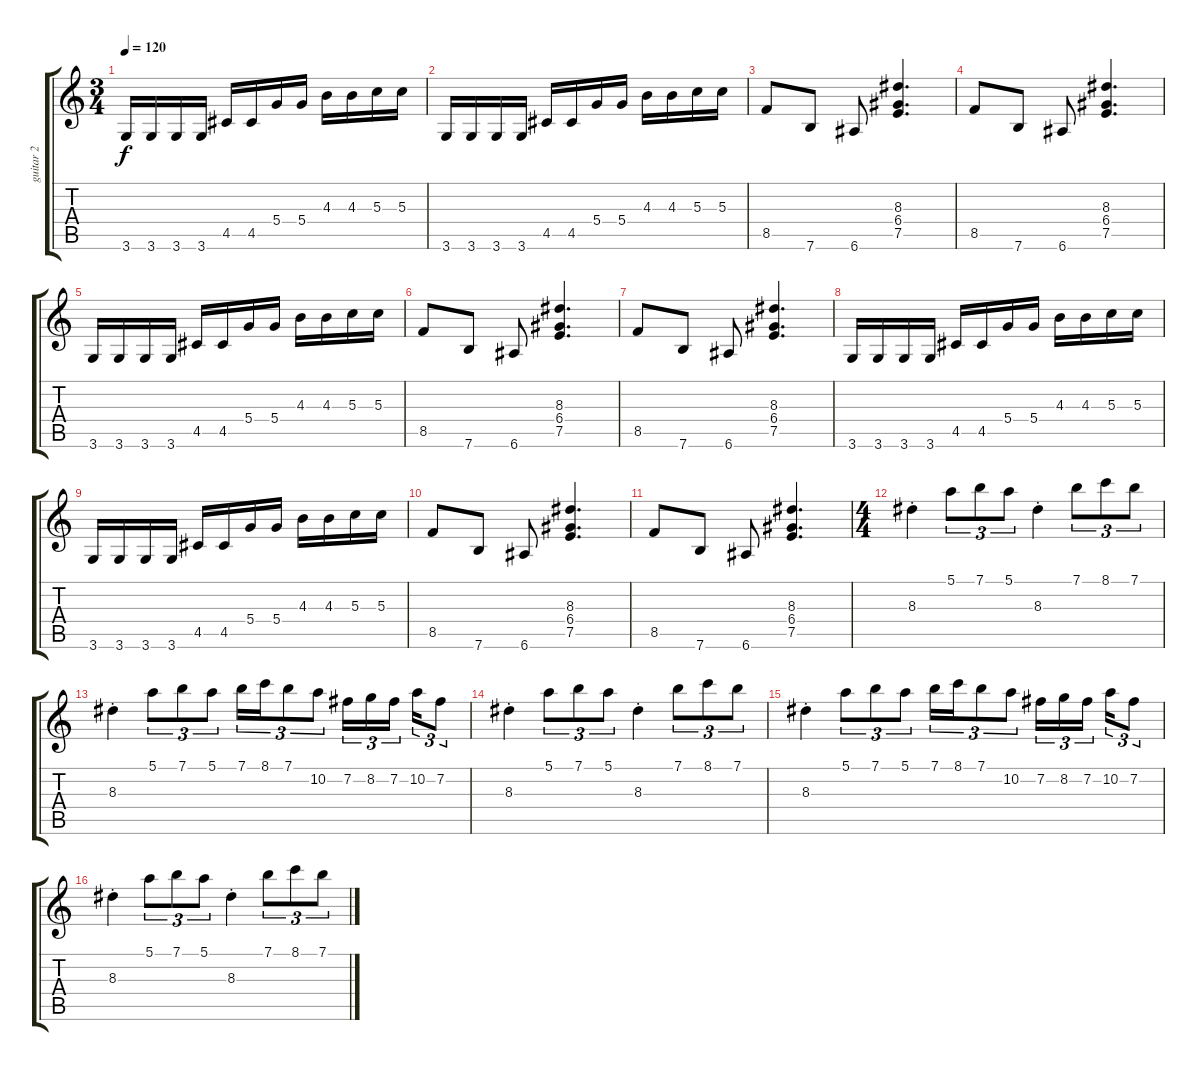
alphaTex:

\track ("guitar 2" "guitar 2") {instrument distortionguitar}
\staff {score tabs}
\tuning (E4 B3 G3 D3 A2 E2) {hide}
\ts (3 4)
\tempo 120
\clef g2
\ks c
3.6.16{dy f} 3.6.16 3.6.16 3.6.16 4.5.16 4.5.16 5.4.16 5.4.16 4.3.16 4.3.16 5.3.16 5.3.16 |
3.6.16 3.6.16 3.6.16 3.6.16 4.5.16 4.5.16 5.4.16 5.4.16 4.3.16 4.3.16 5.3.16 5.3.16 |
8.5.8 7.6.8 6.6.8 (8.3 6.4 7.5).4{d} |
8.5.8 7.6.8 6.6.8 (8.3 6.4 7.5).4{d} |
3.6.16 3.6.16 3.6.16 3.6.16 4.5.16 4.5.16 5.4.16 5.4.16 4.3.16 4.3.16 5.3.16 5.3.16 |
8.5.8 7.6.8 6.6.8 (8.3 6.4 7.5).4{d} |
8.5.8 7.6.8 6.6.8 (8.3 6.4 7.5).4{d} |
3.6.16 3.6.16 3.6.16 3.6.16 4.5.16 4.5.16 5.4.16 5.4.16 4.3.16 4.3.16 5.3.16 5.3.16 |
3.6.16 3.6.16 3.6.16 3.6.16 4.5.16 4.5.16 5.4.16 5.4.16 4.3.16 4.3.16 5.3.16 5.3.16 |
8.5.8 7.6.8 6.6.8 (8.3 6.4 7.5).4{d} |
8.5.8 7.6.8 6.6.8 (8.3 6.4 7.5).4{d} |
\ts (4 4)
8.3{st}.4 5.1.8{tu (3 2)} 7.1.8{tu (3 2)} 5.1.8{tu (3 2)} 8.3{st}.4 7.1.8{tu (3 2)} 8.1.8{tu (3 2)} 7.1.8{tu (3 2)} |
8.3{st}.4 5.1.8{tu (3 2)} 7.1.8{tu (3 2)} 5.1.8{tu (3 2)} 7.1.16{tu (3 2)} 8.1.16{tu (3 2)} 7.1.8{tu (3 2)} 10.2.8{tu (3 2)} 7.2.16{tu (3 2)} 8.2.16{tu (3 2)} 7.2.16{tu (3 2) beam splitsecondary} 10.2.16{tu (3 2)} 7.2.8{tu (3 2)} |
8.3{st}.4 5.1.8{tu (3 2)} 7.1.8{tu (3 2)} 5.1.8{tu (3 2)} 8.3{st}.4 7.1.8{tu (3 2)} 8.1.8{tu (3 2)} 7.1.8{tu (3 2)} |
8.3{st}.4 5.1.8{tu (3 2)} 7.1.8{tu (3 2)} 5.1.8{tu (3 2)} 7.1.16{tu (3 2)} 8.1.16{tu (3 2)} 7.1.8{tu (3 2)} 10.2.8{tu (3 2)} 7.2.16{tu (3 2)} 8.2.16{tu (3 2)} 7.2.16{tu (3 2) beam splitsecondary} 10.2.16{tu (3 2)} 7.2.8{tu (3 2)} |
8.3{st}.4 5.1.8{tu (3 2)} 7.1.8{tu (3 2)} 5.1.8{tu (3 2)} 8.3{st}.4 7.1.8{tu (3 2)} 8.1.8{tu (3 2)} 7.1.8{tu (3 2)}
